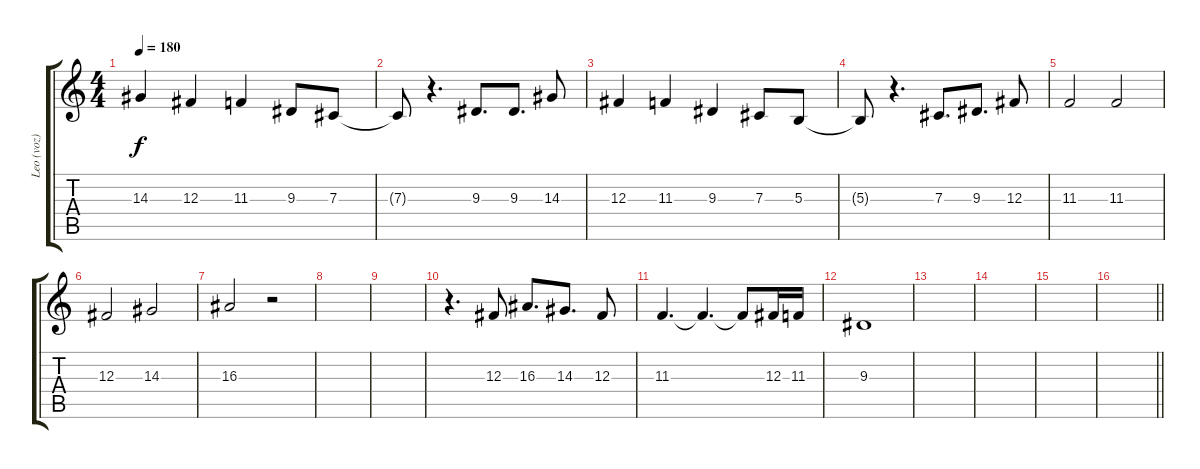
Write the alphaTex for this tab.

\track ("Leo (voz)" "Leo (voz)") {instrument oboe}
\staff {score tabs}
\tuning (Eb4 Bb3 Gb3 Db3 Ab2 Eb2) {hide}
\ts (4 4)
\tempo 180
\clef g2
\ks c
14.3.4{dy f} 12.3.4 11.3.4 9.3.8 7.3.8 |
7.3{t}.8 r.4{d} 9.3.8{d} 9.3.8{d} 14.3.8 |
12.3.4 11.3.4 9.3.4 7.3.8 5.3.8 |
5.3{t}.8 r.4{d} 7.3.8{d} 9.3.8{d} 12.3.8 |
11.3.2 11.3.2 |
12.3.2 14.3.2 |
16.3.2 r.2 |
|
|
r.4{d} 12.3.8 16.3.8{d} 14.3.8{d} 12.3.8 |
11.3.4{d} 11.3{t}.4{d} 11.3{t}.8 12.3.16 11.3.16 |
9.3.1 |
|
|
|
\barLineRight lightlight
